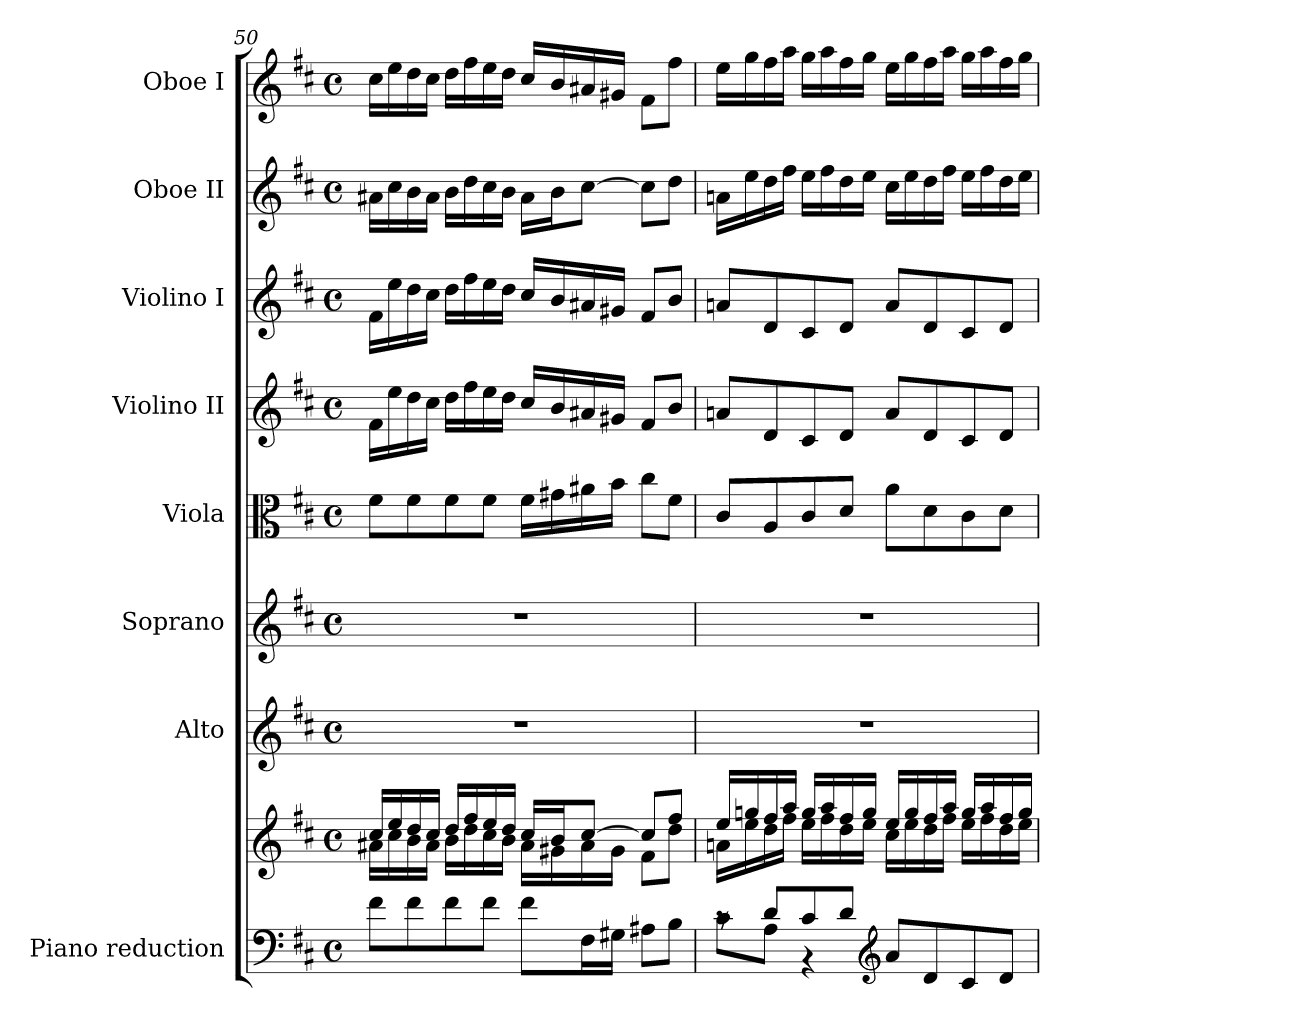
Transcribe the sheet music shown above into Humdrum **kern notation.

**kern	**kern	**kern	**kern	**kern	**kern	**kern	**kern	**kern
*part8	*part8	*part7	*part6	*part5	*part4	*part3	*part2	*part1
*staff9	*staff8	*staff7	*staff6	*staff5	*staff4	*staff3	*staff2	*staff1
*I"Piano reduction	*	*I"Alto	*I"Soprano	*I"Viola	*I"Violino II	*I"Violino I	*I"Oboe II	*I"Oboe I
*I'Pno	*	*	*	*I'Vla	*I'Vln	*I'Vln	*I'Ob	*I'Ob
!!LO:PB:g=z
*clefF4	*clefG2	*clefG2	*clefG2	*clefC3	*clefG2	*clefG2	*clefG2	*clefG2
*k[f#c#]	*k[f#c#]	*k[f#c#]	*k[f#c#]	*k[f#c#]	*k[f#c#]	*k[f#c#]	*k[f#c#]	*k[f#c#]
*M4/4	*M4/4	*M4/4	*M4/4	*M4/4	*M4/4	*M4/4	*M4/4	*M4/4
*met(c)	*met(c)	*met(c)	*met(c)	*met(c)	*met(c)	*met(c)	*met(c)	*met(c)
=50	=50	=50	=50	=50	=50	=50	=50	=50
*	*^	*	*	*	*	*	*	*
8f#\L	16cc#/LL	16a#X\LL	1r	1r	8f#\L	16f#\LL	16f#\LL	16a#X\LL	16cc#\LL
.	16ee/	16cc#\	.	.	.	16ee\	16ee\	16cc#\	16ee\
8f#\	16dd/	16b\	.	.	8f#\	16dd\	16dd\	16b\	16dd\
.	16cc#/JJ	16a#\JJ	.	.	.	16cc#\JJ	16cc#\JJ	16a#\JJ	16cc#\JJ
8f#\	16dd/LL	16b\LL	.	.	8f#\	16dd\LL	16dd\LL	16b\LL	16dd\LL
.	16ff#/	16dd\	.	.	.	16ff#\	16ff#\	16dd\	16ff#\
8f#\J	16ee/	16cc#\	.	.	8f#\J	16ee\	16ee\	16cc#\	16ee\
.	16dd/JJ	16b\JJ	.	.	.	16dd\JJ	16dd\JJ	16b\JJ	16dd\JJ
8f#\L	16cc#/LL	16a#\LL	.	.	16f#\LL	16cc#/LL	16cc#/LL	16a#\LL	16cc#/LL
.	16b/J	16g#X\	.	.	16g#X\	16b/	16b/	16b\J	16b/
16F#\L	[8cc#/J	16a#\	.	.	16a#X\	16a#X/	16a#X/	[8cc#\J	16a#X/
16G#X\JJ	.	16g#\JJ	.	.	16b\JJ	16g#X/JJ	16g#X/JJ	.	16g#X/JJ
8A#X\L	8cc#/L]	8f#\L	.	.	8cc#\L	8f#/L	8f#/L	8cc#\L]	8f#\L
8B\J	8ff#/J	8dd\J	.	.	8f#\J	8b/J	8b/J	8dd\J	8ff#\J
=51	=51	=51	=51	=51	=51	=51	=51	=51	=51
*^	*	*	*	*	*	*	*	*	*
8rc	8c#\L	16ee/LL	16an\LL	1r	1r	8c#/L	8an/L	8an/L	16an\LL	16ee\LL
.	.	16ggn/	16ee\	.	.	.	.	.	16ee\	16gg\
8d/L	8A\J	16ff#/	16dd\	.	.	8A/	8d/	8d/	16dd\	16ff#\
.	.	16aa/JJ	16ff#\JJ	.	.	.	.	.	16ff#\JJ	16aa\JJ
8c#/	4r	16gg/LL	16ee\LL	.	.	8c#/	8c#/	8c#/	16ee\LL	16gg\LL
.	.	16aa/	16ff#\	.	.	.	.	.	16ff#\	16aa\
8d/J	.	16ff#/	16dd\	.	.	8d/J	8d/J	8d/J	16dd\	16ff#\
.	.	16gg/JJ	16ee\JJ	.	.	.	.	.	16ee\JJ	16gg\JJ
*clefG2	*	*	*	*	*	*	*	*	*	*
8a/L	2ryy	16ee/LL	16cc#\LL	.	.	8a\L	8a/L	8a/L	16cc#\LL	16ee\LL
.	.	16gg/	16ee\	.	.	.	.	.	16ee\	16gg\
8d/	.	16ff#/	16dd\	.	.	8d\	8d/	8d/	16dd\	16ff#\
.	.	16aa/JJ	16ff#\JJ	.	.	.	.	.	16ff#\JJ	16aa\JJ
8c#/	.	16gg/LL	16ee\LL	.	.	8c#\	8c#/	8c#/	16ee\LL	16gg\LL
.	.	16aa/	16ff#\	.	.	.	.	.	16ff#\	16aa\
8d/J	.	16ff#/	16dd\	.	.	8d\J	8d/J	8d/J	16dd\	16ff#\
.	.	16gg/JJ	16ee\JJ	.	.	.	.	.	16ee\JJ	16gg\JJ
*v	*v	*	*	*	*	*	*	*	*	*
*	*v	*v	*	*	*	*	*	*	*
=	=	=	=	=	=	=	=	=
*-	*-	*-	*-	*-	*-	*-	*-	*-
